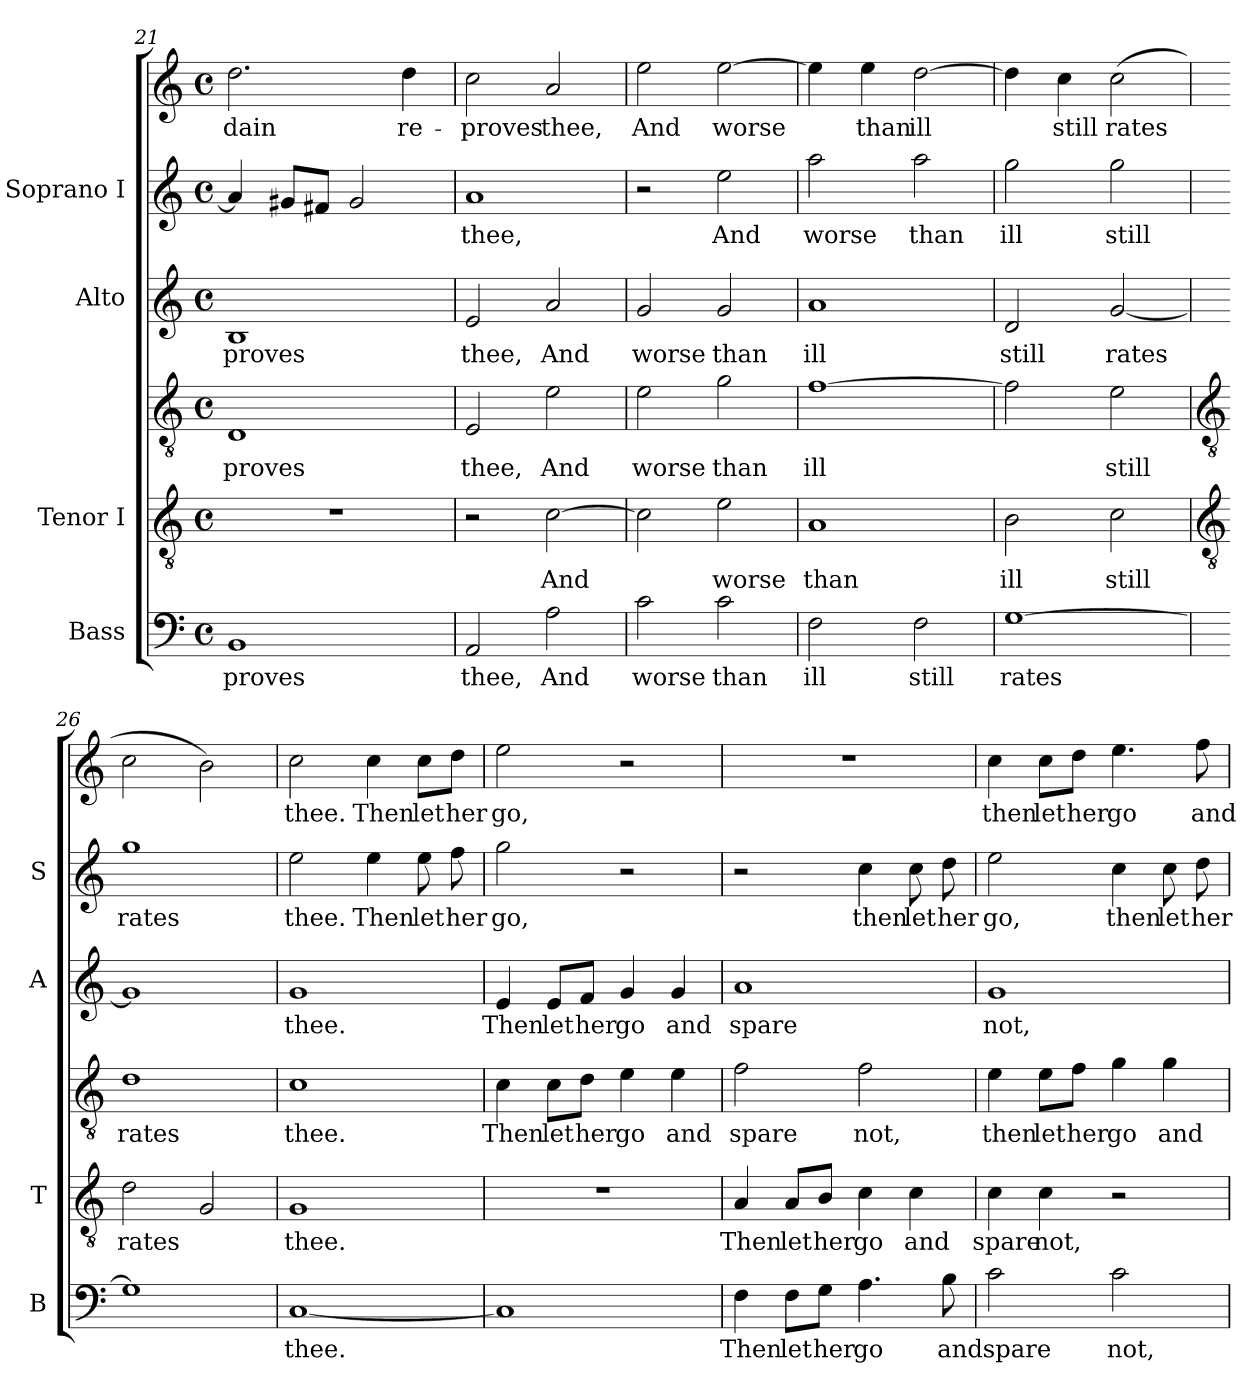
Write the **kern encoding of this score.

**kern	**text	**kern	**text	**kern	**text	**kern	**text	**kern	**text	**kern	**text
*part4	*part4	*part3	*part3	*part3	*part3	*part2	*part2	*part1	*part1	*part1	*part1
*staff6	*staff6	*staff5	*staff5	*staff4	*staff4	*staff3	*staff3	*staff2	*staff2	*staff1	*staff1
*I"Bass	*	*I"Tenor I	*	*	*	*I"Alto	*	*I"Soprano I	*	*	*
*I'B	*	*I'T	*	*	*	*I'A	*	*I'S	*	*	*
*clefF4	*	*clefGv2	*	*clefGv2	*	*clefG2	*	*clefG2	*	*clefG2	*
*k[]	*	*k[]	*	*k[]	*	*k[]	*	*k[]	*	*k[]	*
*C:	*	*C:	*	*C:	*	*C:	*	*C:	*	*C:	*
*M4/4	*	*M4/4	*	*M4/4	*	*M4/4	*	*M4/4	*	*M4/4	*
*met(c)	*	*met(c)	*	*met(c)	*	*met(c)	*	*met(c)	*	*met(c)	*
=21	=21	=21	=21	=21	=21	=21	=21	=21	=21	=21	=21
!	!LO:LY:b	!	!	!	!LO:LY:b	!	!LO:LY:b	!	!	!	!LO:LY:b
1BB	-proves	1r	.	1D	proves	1B	-proves	4a]	.	2.dd	dain
.	.	.	.	.	.	.	.	8g#XL	.	.	.
.	.	.	.	.	.	.	.	8f#XJ	.	.	.
.	.	.	.	.	.	.	.	2g#	.	.	.
!	!	!	!	!	!	!	!	!	!	!	!LO:LY:b
.	.	.	.	.	.	.	.	.	.	4dd	re-
=22	=22	=22	=22	=22	=22	=22	=22	=22	=22	=22	=22
!	!LO:LY:b	!	!	!	!LO:LY:b	!	!LO:LY:b	!	!LO:LY:b	!	!LO:LY:b
2AA	thee,	2r	.	2E	thee,	2e	thee,	1a	thee,	2cc	-proves
!	!LO:LY:b	!	!LO:LY:b	!	!LO:LY:b	!	!LO:LY:b	!	!	!	!LO:LY:b
2A	And	[2c	And	2e	And	2a	And	.	.	2a	thee,
=23	=23	=23	=23	=23	=23	=23	=23	=23	=23	=23	=23
!	!LO:LY:b	!	!	!	!LO:LY:b	!	!LO:LY:b	!	!	!	!LO:LY:b
2c	worse	2c]	.	2e	worse	2g	worse	2r	.	2ee	And
!	!LO:LY:b	!	!LO:LY:b	!	!LO:LY:b	!	!LO:LY:b	!	!LO:LY:b	!	!LO:LY:b
2c	than	2e	worse	2g	than	2g	than	2ee	And	[2ee	worse
=24	=24	=24	=24	=24	=24	=24	=24	=24	=24	=24	=24
!	!LO:LY:b	!	!LO:LY:b	!	!LO:LY:b	!	!LO:LY:b	!	!LO:LY:b	!	!
2F	ill	1A	than	[1f	ill	1a	ill	2aa	worse	4ee]	.
!	!	!	!	!	!	!	!	!	!	!	!LO:LY:b
.	.	.	.	.	.	.	.	.	.	4ee	than
!	!LO:LY:b	!	!	!	!	!	!	!	!LO:LY:b	!	!LO:LY:b
2F	still	.	.	.	.	.	.	2aa	than	[2dd	ill
=25	=25	=25	=25	=25	=25	=25	=25	=25	=25	=25	=25
!	!LO:LY:b	!	!LO:LY:b	!	!	!	!LO:LY:b	!	!LO:LY:b	!	!
[1G	rates	2B	ill	2f]	.	2d	still	2gg	ill	4dd]	.
!	!	!	!	!	!	!	!	!	!	!	!LO:LY:b
.	.	.	.	.	.	.	.	.	.	4cc	still
!	!	!	!LO:LY:b	!	!LO:LY:b	!	!LO:LY:b	!	!LO:LY:b	!	!LO:LY:b
.	.	2c	still	2e	still	[2g	rates	2gg	still	(>2cc	rates
!!LO:LB:g=z
=26	=26	=26	=26	=26	=26	=26	=26	=26	=26	=26	=26
*	*	*clefGv2	*	*clefGv2	*	*	*	*	*	*	*
!	!	!	!LO:LY:b	!	!LO:LY:b	!	!	!	!LO:LY:b	!	!
1G]	.	2d	rates	1d	rates	1g]	.	1gg	rates	2cc	.
.	.	2G	.	.	.	.	.	.	.	2b)	.
=27	=27	=27	=27	=27	=27	=27	=27	=27	=27	=27	=27
!	!LO:LY:b	!	!LO:LY:b	!	!LO:LY:b	!	!LO:LY:b	!	!LO:LY:b	!	!LO:LY:b
[1C	thee.	1G	thee.	1c	thee.	1g	thee.	2ee	thee.	2cc	thee.
!	!	!	!	!	!	!	!	!	!LO:LY:b	!	!LO:LY:b
.	.	.	.	.	.	.	.	4ee	Then	4cc	Then
!	!	!	!	!	!	!	!	!	!LO:LY:b	!	!LO:LY:b
.	.	.	.	.	.	.	.	8ee	let	8cc\L	let
!	!	!	!	!	!	!	!	!	!LO:LY:b	!	!LO:LY:b
.	.	.	.	.	.	.	.	8ff	her	8dd\J	her
=28	=28	=28	=28	=28	=28	=28	=28	=28	=28	=28	=28
!	!	!	!	!	!LO:LY:b	!	!LO:LY:b	!	!LO:LY:b	!	!LO:LY:b
1C]	.	1r	.	4c	Then	4e	Then	2gg	go,	2ee	go,
!	!	!	!	!	!LO:LY:b	!	!LO:LY:b	!	!	!	!
.	.	.	.	8c\L	let	8e/L	let	.	.	.	.
!	!	!	!	!	!LO:LY:b	!	!LO:LY:b	!	!	!	!
.	.	.	.	8d\J	her	8f/J	her	.	.	.	.
!	!	!	!	!	!LO:LY:b	!	!LO:LY:b	!	!	!	!
.	.	.	.	4e	go	4g	go	2r	.	2r	.
!	!	!	!	!	!LO:LY:b	!	!LO:LY:b	!	!	!	!
.	.	.	.	4e	and	4g	and	.	.	.	.
=29	=29	=29	=29	=29	=29	=29	=29	=29	=29	=29	=29
!	!LO:LY:b	!	!LO:LY:b	!	!LO:LY:b	!	!LO:LY:b	!	!	!	!
4F	Then	4A	Then	2f	spare	1a	spare	2r	.	1r	.
!	!LO:LY:b	!	!LO:LY:b	!	!	!	!	!	!	!	!
8F\L	let	8A/L	let	.	.	.	.	.	.	.	.
!	!LO:LY:b	!	!LO:LY:b	!	!	!	!	!	!	!	!
8G\J	her	8B/J	her	.	.	.	.	.	.	.	.
!	!LO:LY:b	!	!LO:LY:b	!	!LO:LY:b	!	!	!	!LO:LY:b	!	!
4.A	go	4c	go	2f	not,	.	.	4cc	then	.	.
!	!	!	!LO:LY:b	!	!	!	!	!	!LO:LY:b	!	!
.	.	4c	and	.	.	.	.	8cc	let	.	.
!	!LO:LY:b	!	!	!	!	!	!	!	!LO:LY:b	!	!
8B	and	.	.	.	.	.	.	8dd	her	.	.
=30	=30	=30	=30	=30	=30	=30	=30	=30	=30	=30	=30
!	!LO:LY:b	!	!LO:LY:b	!	!LO:LY:b	!	!LO:LY:b	!	!LO:LY:b	!	!LO:LY:b
2c	spare	4c	spare	4e	then	1g	not,	2ee	go,	4cc	then
!	!	!	!LO:LY:b	!	!LO:LY:b	!	!	!	!	!	!LO:LY:b
.	.	4c	not,	8e\L	let	.	.	.	.	8cc\L	let
!	!	!	!	!	!LO:LY:b	!	!	!	!	!	!LO:LY:b
.	.	.	.	8f\J	her	.	.	.	.	8dd\J	her
!	!LO:LY:b	!	!	!	!LO:LY:b	!	!	!	!LO:LY:b	!	!LO:LY:b
2c	not,	2r	.	4g	go	.	.	4cc	then	4.ee	go
!	!	!	!	!	!LO:LY:b	!	!	!	!LO:LY:b	!	!
.	.	.	.	4g	and	.	.	8cc	let	.	.
!	!	!	!	!	!	!	!	!	!LO:LY:b	!	!LO:LY:b
.	.	.	.	.	.	.	.	8dd	her	8ff	and
=	=	=	=	=	=	=	=	=	=	=	=
*-	*-	*-	*-	*-	*-	*-	*-	*-	*-	*-	*-
